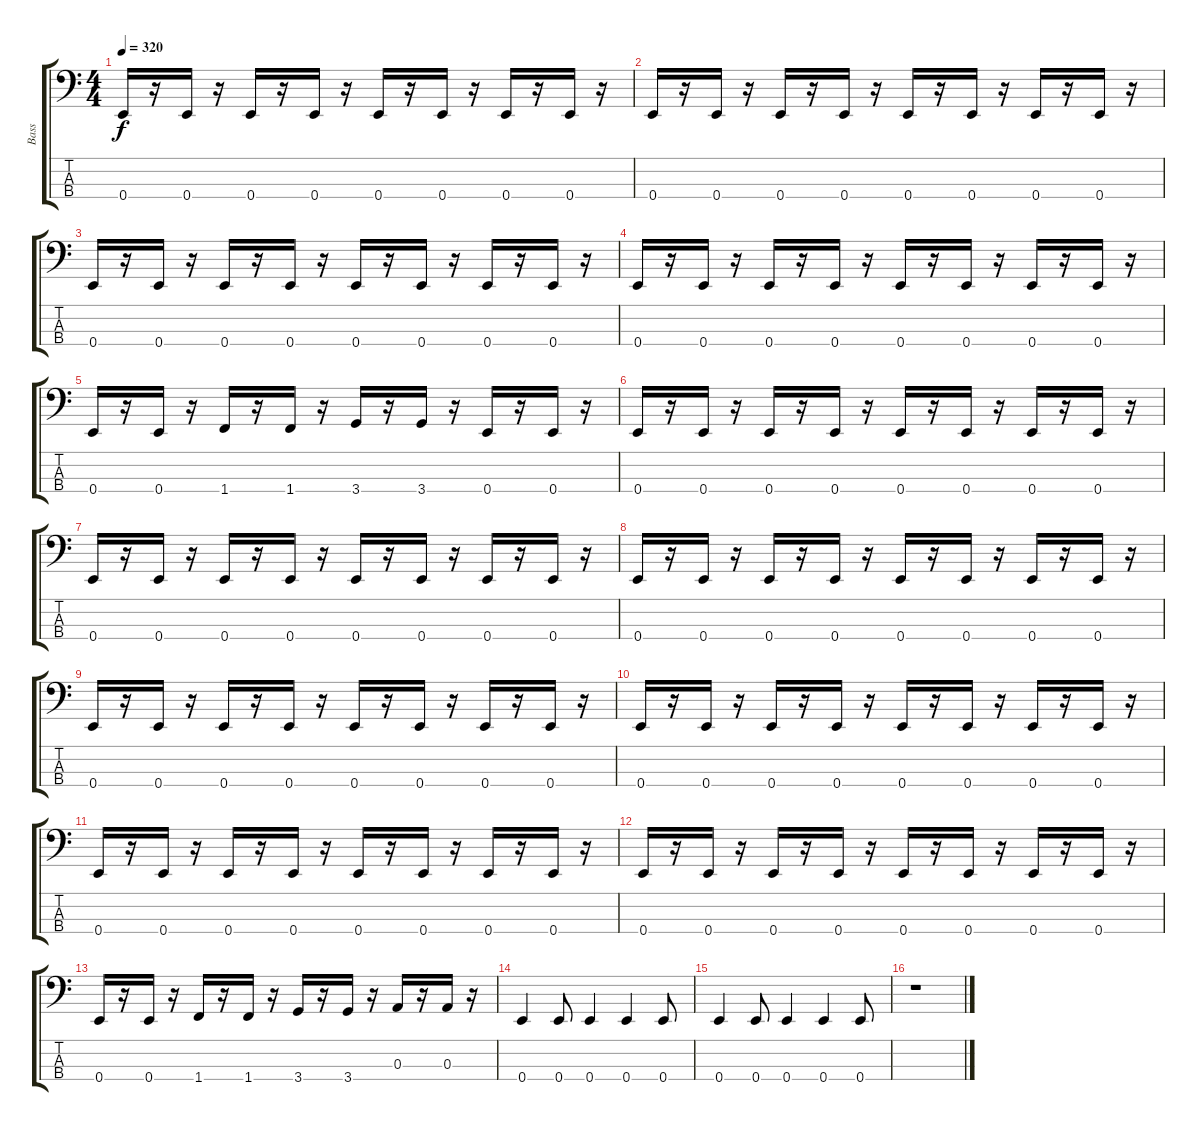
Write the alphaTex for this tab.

\track ("Bass" "Bass") {instrument electricbassfinger}
\staff {score tabs}
\tuning (G2 D2 A1 E1) {hide}
\ts (4 4)
\tempo 320
\clef f4
\ks c
0.4.16{dy f} r.16 0.4.16 r.16 0.4.16 r.16 0.4.16 r.16 0.4.16 r.16 0.4.16 r.16 0.4.16 r.16 0.4.16 r.16 |
0.4.16 r.16 0.4.16 r.16 0.4.16 r.16 0.4.16 r.16 0.4.16 r.16 0.4.16 r.16 0.4.16 r.16 0.4.16 r.16 |
0.4.16 r.16 0.4.16 r.16 0.4.16 r.16 0.4.16 r.16 0.4.16 r.16 0.4.16 r.16 0.4.16 r.16 0.4.16 r.16 |
0.4.16 r.16 0.4.16 r.16 0.4.16 r.16 0.4.16 r.16 0.4.16 r.16 0.4.16 r.16 0.4.16 r.16 0.4.16 r.16 |
0.4.16 r.16 0.4.16 r.16 1.4.16 r.16 1.4.16 r.16 3.4.16 r.16 3.4.16 r.16 0.4.16 r.16 0.4.16 r.16 |
0.4.16 r.16 0.4.16 r.16 0.4.16 r.16 0.4.16 r.16 0.4.16 r.16 0.4.16 r.16 0.4.16 r.16 0.4.16 r.16 |
0.4.16 r.16 0.4.16 r.16 0.4.16 r.16 0.4.16 r.16 0.4.16 r.16 0.4.16 r.16 0.4.16 r.16 0.4.16 r.16 |
0.4.16 r.16 0.4.16 r.16 0.4.16 r.16 0.4.16 r.16 0.4.16 r.16 0.4.16 r.16 0.4.16 r.16 0.4.16 r.16 |
0.4.16 r.16 0.4.16 r.16 0.4.16 r.16 0.4.16 r.16 0.4.16 r.16 0.4.16 r.16 0.4.16 r.16 0.4.16 r.16 |
0.4.16 r.16 0.4.16 r.16 0.4.16 r.16 0.4.16 r.16 0.4.16 r.16 0.4.16 r.16 0.4.16 r.16 0.4.16 r.16 |
0.4.16 r.16 0.4.16 r.16 0.4.16 r.16 0.4.16 r.16 0.4.16 r.16 0.4.16 r.16 0.4.16 r.16 0.4.16 r.16 |
0.4.16 r.16 0.4.16 r.16 0.4.16 r.16 0.4.16 r.16 0.4.16 r.16 0.4.16 r.16 0.4.16 r.16 0.4.16 r.16 |
0.4.16 r.16 0.4.16 r.16 1.4.16 r.16 1.4.16 r.16 3.4.16 r.16 3.4.16 r.16 0.3.16 r.16 0.3.16 r.16 |
0.4.4 0.4.8 0.4.4 0.4.4 0.4.8 |
0.4.4 0.4.8 0.4.4 0.4.4 0.4.8 |
r.1
